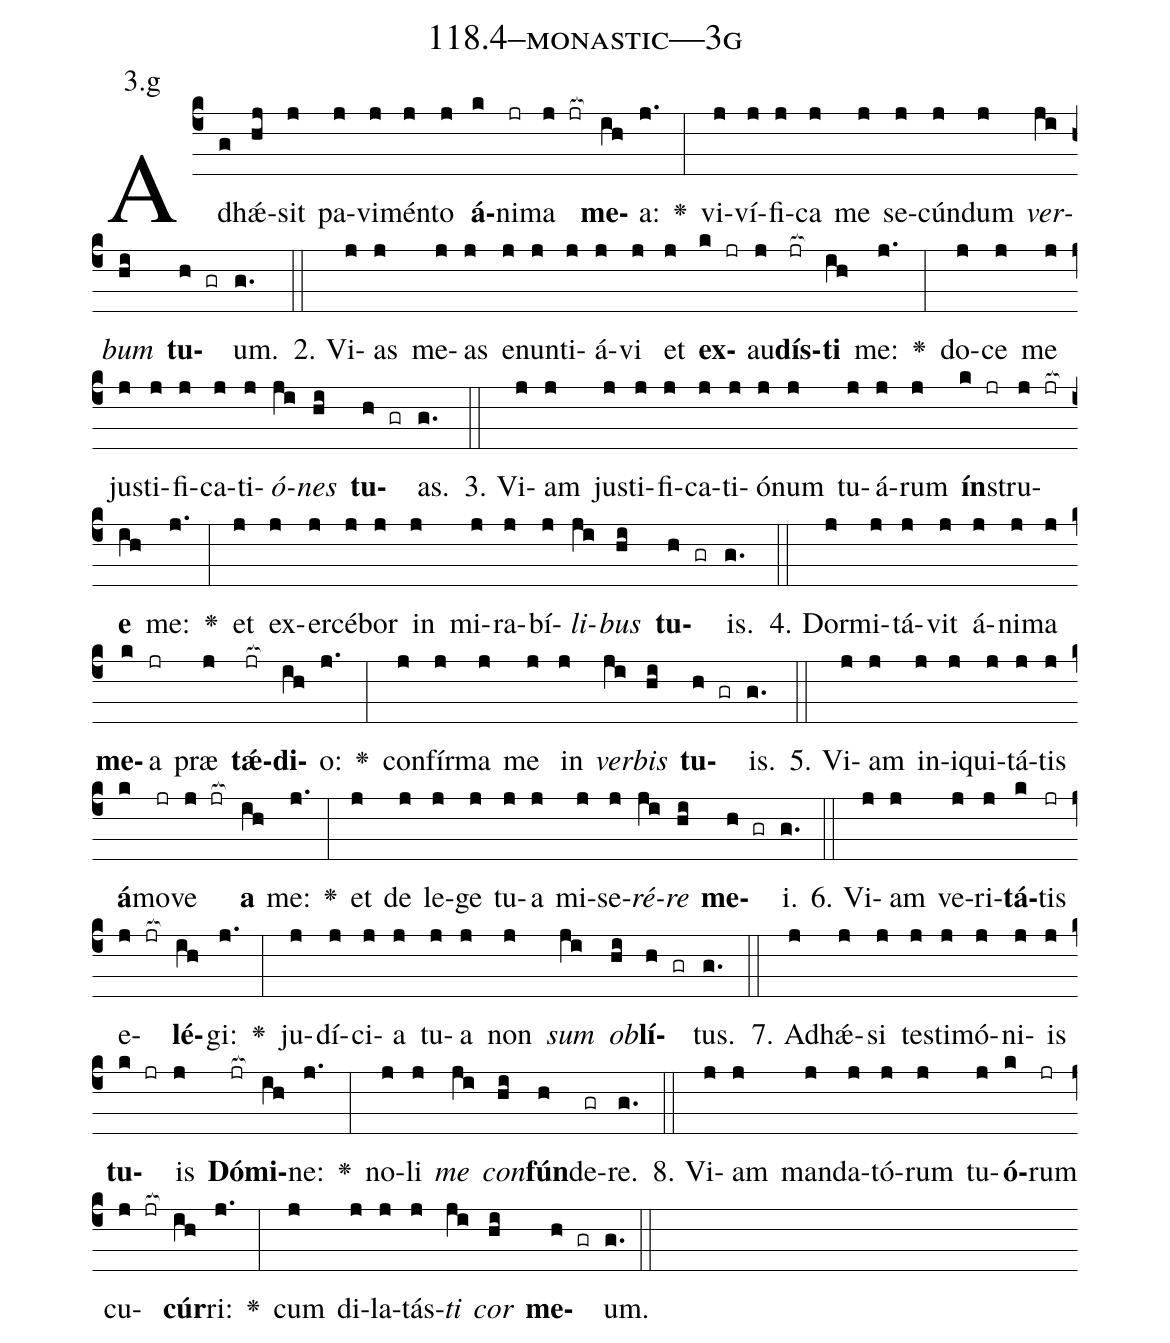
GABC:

name: 118.4--monastic---3g;
annotation: 3.g;
%%
(c4)Ad(g)hǽ(hj)sit(j) pa(j)vi(j)mén(j)to(j) <b>á</b>(k)ni(jr)ma(j jr[ocb:1{]) <b>me</b>(ih[ocb:0}])a:(j.) <v>\greheightstar</v>(:) vi(j)ví(j)fi(j)ca(j) me(j) se(j)cún(j)dum(j) <i>ver</i>(ji)<i>bum</i>(hi) <b>tu</b>(h gr)um.(g.) (::)
2. Vi(j)as(j) me(j)as(j) e(j)nun(j)ti(j)á(j)vi(j) et(j) <b>ex</b>(k jr)au(j)<b>dís</b>(jr[ocb:1{])<b>ti</b>(ih[ocb:0}]) me:(j.) <v>\greheightstar</v>(:) do(j)ce(j) me(j) jus(j)ti(j)fi(j)ca(j)ti(j)<i>ó</i>(ji)<i>nes</i>(hi) <b>tu</b>(h gr)as.(g.) (::)
3. Vi(j)am(j) jus(j)ti(j)fi(j)ca(j)ti(j)ó(j)num(j) tu(j)á(j)rum(j) <b>ín</b>(k jr)stru(j jr[ocb:1{])<b>e</b>(ih[ocb:0}]) me:(j.) <v>\greheightstar</v>(:) et(j) ex(j)er(j)cé(j)bor(j) in(j) mi(j)ra(j)bí(j)<i>li</i>(ji)<i>bus</i>(hi) <b>tu</b>(h gr)is.(g.) (::)
4. Dor(j)mi(j)tá(j)vit(j) á(j)ni(j)ma(j) <b>me</b>(k)a(jr) præ(j) <b>tǽ</b>(jr[ocb:1{])<b>di</b>(ih[ocb:0}])o:(j.) <v>\greheightstar</v>(:) con(j)fír(j)ma(j) me(j) in(j) <i>ver</i>(ji)<i>bis</i>(hi) <b>tu</b>(h gr)is.(g.) (::)
5. Vi(j)am(j) in(j)i(j)qui(j)tá(j)tis(j) <b>á</b>(k)mo(jr)ve(j jr[ocb:1{]) <b>a</b>(ih[ocb:0}]) me:(j.) <v>\greheightstar</v>(:) et(j) de(j) le(j)ge(j) tu(j)a(j) mi(j)se(j)<i>ré</i>(ji)<i>re</i>(hi) <b>me</b>(h gr)i.(g.) (::)
6. Vi(j)am(j) ve(j)ri(j)<b>tá</b>(k)tis(jr) e(j jr[ocb:1{])<b>lé</b>(ih[ocb:0}])gi:(j.) <v>\greheightstar</v>(:) ju(j)dí(j)ci(j)a(j) tu(j)a(j) non(j) <i>sum</i>(ji) <i>ob</i>(hi)<b>lí</b>(h gr)tus.(g.) (::)
7. Ad(j)hǽ(j)si(j) tes(j)ti(j)mó(j)ni(j)is(j) <b>tu</b>(k jr)is(j) <b>Dó</b>(jr[ocb:1{])<b>mi</b>(ih[ocb:0}])ne:(j.) <v>\greheightstar</v>(:) no(j)li(j) <i>me</i>(ji) <i>con</i>(hi)<b>fún</b>(h)de(gr)re.(g.) (::)
8. Vi(j)am(j) man(j)da(j)tó(j)rum(j) tu(j)<b>ó</b>(k)rum(jr) cu(j jr[ocb:1{])<b>cúr</b>(ih[ocb:0}])ri:(j.) <v>\greheightstar</v>(:) cum(j) di(j)la(j)tás(j)<i>ti</i>(ji) <i>cor</i>(hi) <b>me</b>(h gr)um.(g.) (::)
